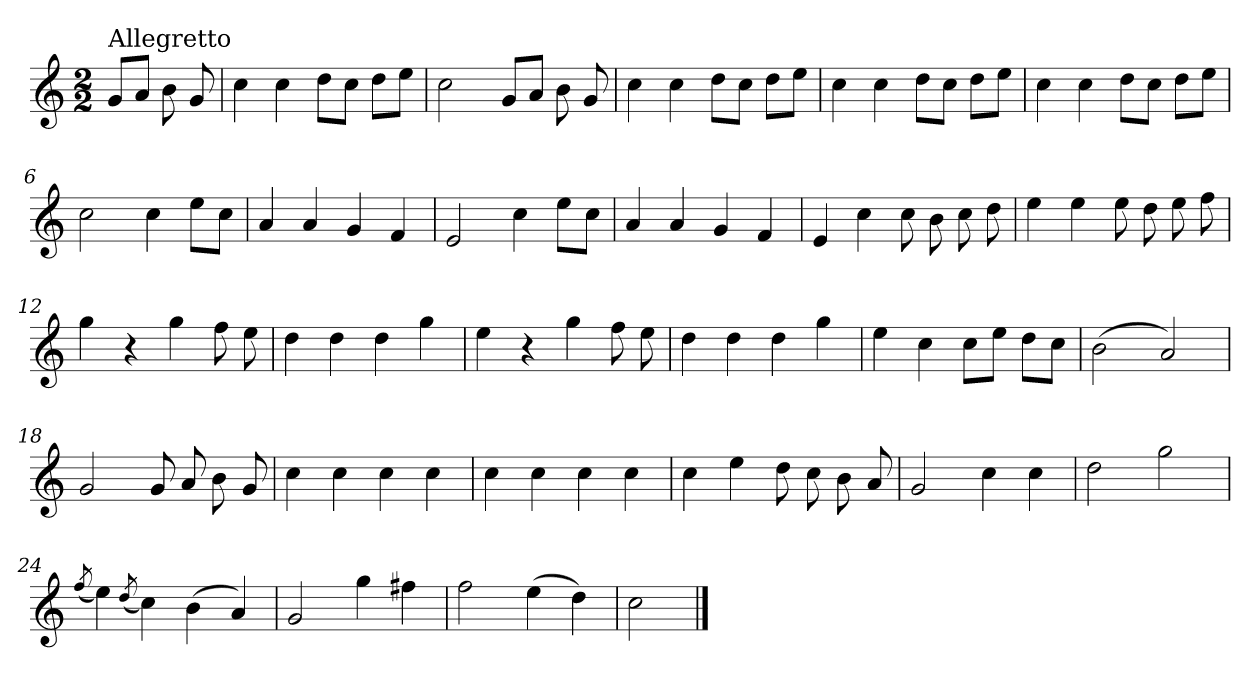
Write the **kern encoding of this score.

**kern
*part1
*staff1
*clefG2
*k[]
*a:
*M2/2
=
!LO:TX:a:t=Allegretto
8g/L
8a/J
8b\
8g/
=1
4cc\
4cc\
8dd\L
8cc\J
8dd\L
8ee\J
=2
2cc\
8g/L
8a/J
8b\
8g/
=3
4cc\
4cc\
8dd\L
8cc\J
8dd\L
8ee\J
=4
4cc\
4cc\
8dd\L
8cc\J
8dd\L
8ee\J
!!LO:LB:g=z
=5
4cc\
4cc\
8dd\L
8cc\J
8dd\L
8ee\J
=6
2cc\
4cc\
8ee\L
8cc\J
=7
4a/
4a/
4g/
4f/
=8
2e/
4cc\
8ee\L
8cc\J
=9
4a/
4a/
4g/
4f/
!!LO:LB:g=z
=10
4e/
4cc\
8cc\
8b\
8cc\
8dd\
=11
4ee\
4ee\
8ee\
8dd\
8ee\
8ff\
=12
4gg\
4r
4gg\
8ff\
8ee\
=13
4dd\
4dd\
4dd\
4gg\
=14
4ee\
4r
4gg\
8ff\
8ee\
!!LO:LB:g=z
=15
4dd\
4dd\
4dd\
4gg\
=16
4ee\
4cc\
8cc\L
8ee\J
8dd\L
8cc\J
=17
(>2b\
2a/)
=18
2g/
8g/
8a/
8b\
8g/
=19
4cc\
4cc\
4cc\
4cc\
!!LO:LB:g=z
=20
4cc\
4cc\
4cc\
4cc\
=21
4cc\
4ee\
8dd\
8cc\
8b\
8a/
=22
2g/
4cc\
4cc\
=23
2dd\
2gg\
=24
(<8qff/
4ee\)
(<8qdd/
4cc\)
(>4b\
4a/)
=25
2g/
4gg\
4ff#X\
!!LO:LB:g=z
=26
2ff\
(>4ee\
4dd\)
=27
2cc\
==
*-
